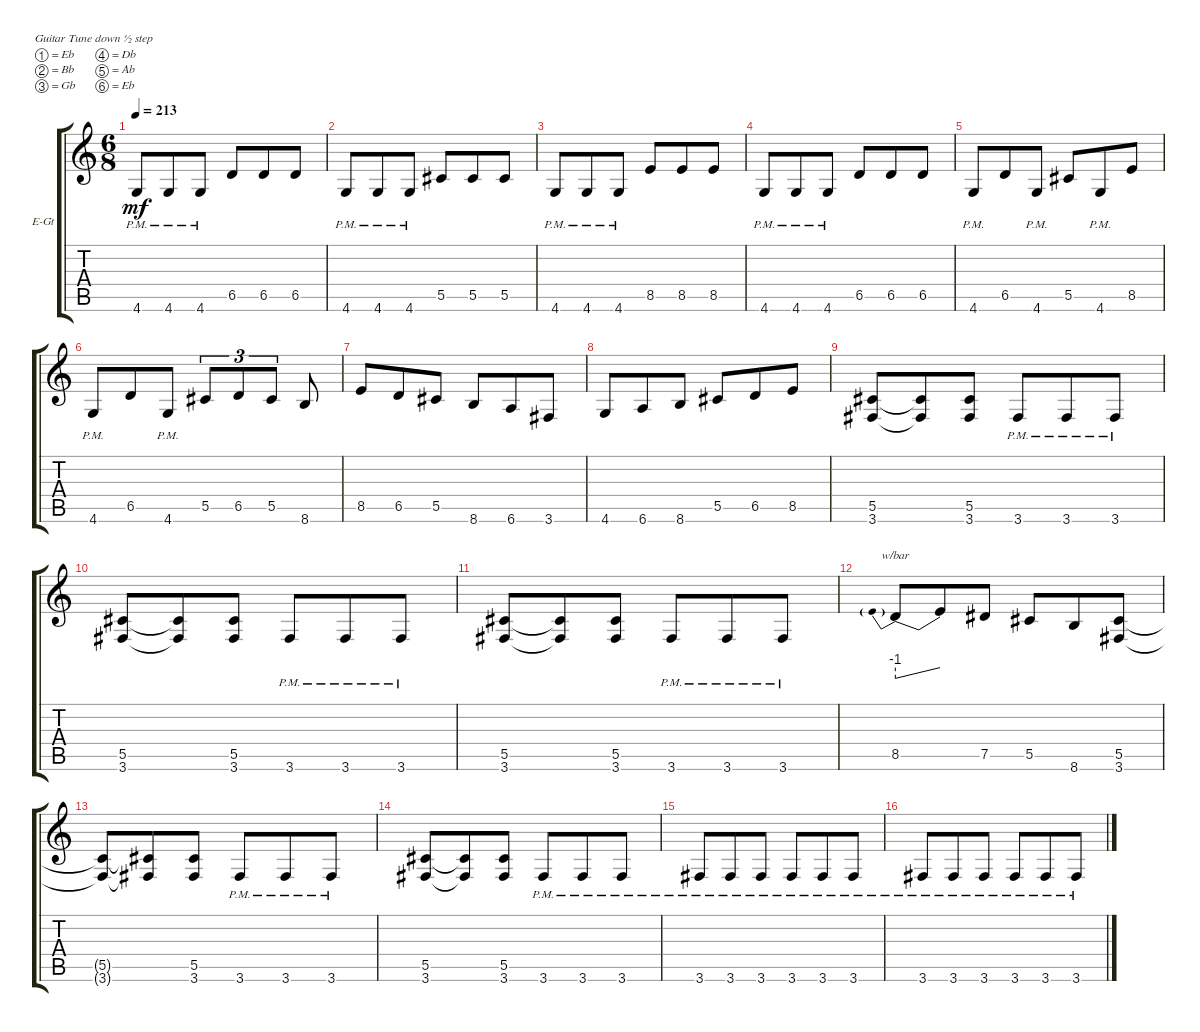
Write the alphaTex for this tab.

\bracketExtendMode groupsimilarinstruments
\firstSystemTrackNameOrientation horizontal
\otherSystemsTrackNameOrientation horizontal
\track ("left" "E-Gt") {instrument distortionguitar}
\staff {score tabs}
\tuning (Eb4 Bb3 Gb3 Db3 Ab2 Eb2)
\ts (6 8)
\tempo 213
\clef g2
\ks c
4.6{pm}.8{dy mf instrument distortionguitar} 4.6{pm}.8 4.6{pm}.8 6.5.8 6.5.8 6.5.8 |
4.6{pm}.8 4.6{pm}.8 4.6{pm}.8 5.5.8 5.5.8 5.5.8 |
4.6{pm}.8 4.6{pm}.8 4.6{pm}.8 8.5.8 8.5.8 8.5.8 |
4.6{pm}.8 4.6{pm}.8 4.6{pm}.8 6.5.8 6.5.8 6.5.8 |
4.6{pm}.8 6.5.8 4.6{pm}.8 5.5.8 4.6{pm}.8 8.5.8 |
4.6{pm}.8 6.5.8 4.6{pm}.8 5.5.8{tu (3 2)} 6.5.8{tu (3 2)} 5.5.8{tu (3 2)} 8.6.8 |
8.5.8 6.5.8 5.5.8 8.6.8 6.6.8 3.6.8 |
4.6.8 6.6.8 8.6.8 5.5.8 6.5.8 8.5.8 |
(3.6 5.5).8 (3.6{t} 5.5{t}).8 (3.6 5.5).8 3.6{pm}.8 3.6{pm}.8 3.6{pm}.8 |
(3.6 5.5).8 (3.6{t} 5.5{t}).8 (3.6 5.5).8 3.6{pm}.8 3.6{pm}.8 3.6{pm}.8 |
(3.6 5.5).8 (3.6{t} 5.5{t}).8 (3.6 5.5).8 3.6{pm}.8 3.6{pm}.8 3.6{pm}.8 |
8.5.8{tbe (predivedive default 0 -4 30 0)} 8.5{t}.8 7.5.8 5.5.8 8.6.8 (3.6 5.5).8 |
(3.6{t} 5.5{t}).8 (3.6{t} 5.5{t}).8 (3.6 5.5).8 3.6{pm}.8 3.6{pm}.8 3.6{pm}.8 |
(3.6 5.5).8 (3.6{t} 5.5{t}).8 (3.6 5.5).8 3.6{pm}.8 3.6{pm}.8 3.6{pm}.8 |
3.6{pm}.8 3.6{pm}.8 3.6{pm}.8 3.6{pm}.8 3.6{pm}.8 3.6{pm}.8 |
3.6{pm}.8 3.6{pm}.8 3.6{pm}.8 3.6{pm}.8 3.6{pm}.8 3.6{pm}.8
